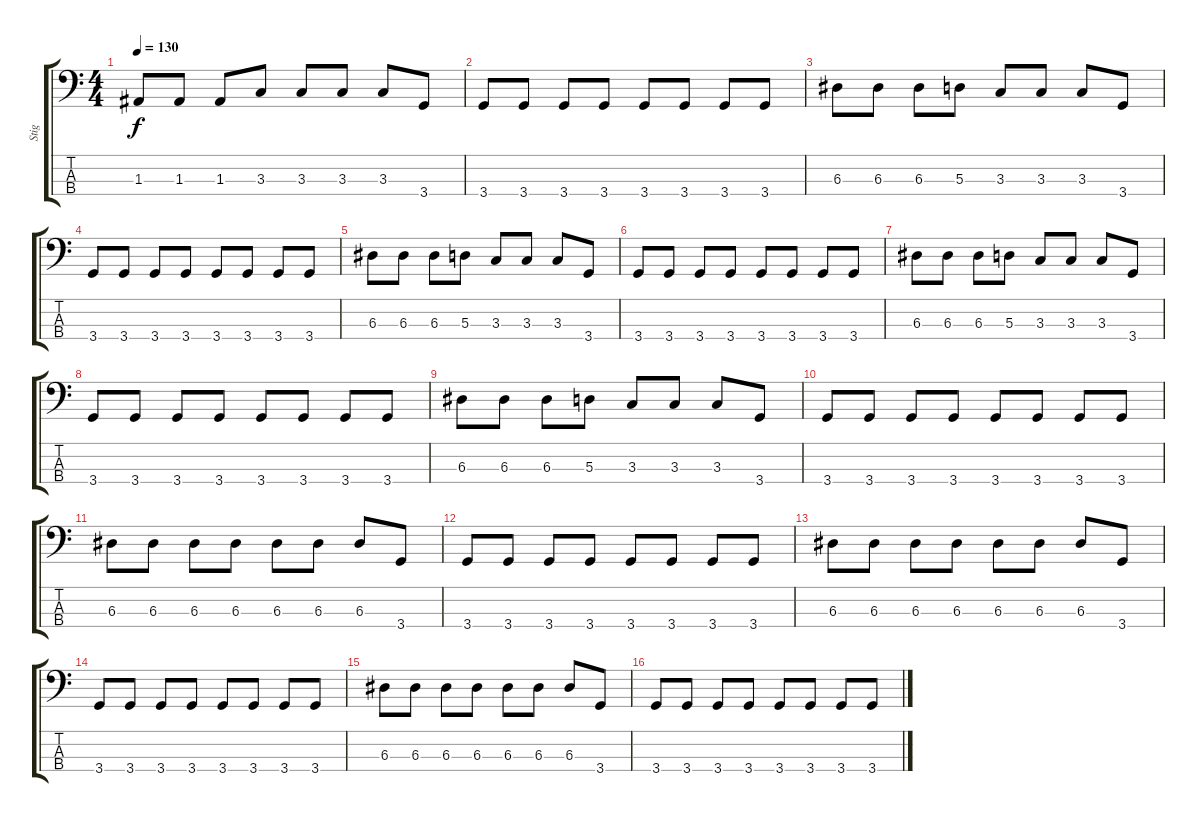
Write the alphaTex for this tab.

\track ("Stig" "Stig") {instrument electricbassfinger}
\staff {score tabs}
\tuning (G2 D2 A1 E1) {hide}
\ts (4 4)
\tempo 130
\clef f4
\ks c
1.3.8{dy f} 1.3.8 1.3.8 3.3.8 3.3.8 3.3.8 3.3.8 3.4.8 |
3.4.8 3.4.8 3.4.8 3.4.8 3.4.8 3.4.8 3.4.8 3.4.8 |
6.3.8 6.3.8 6.3.8 5.3.8 3.3.8 3.3.8 3.3.8 3.4.8 |
3.4.8 3.4.8 3.4.8 3.4.8 3.4.8 3.4.8 3.4.8 3.4.8 |
6.3.8 6.3.8 6.3.8 5.3.8 3.3.8 3.3.8 3.3.8 3.4.8 |
3.4.8 3.4.8 3.4.8 3.4.8 3.4.8 3.4.8 3.4.8 3.4.8 |
6.3.8 6.3.8 6.3.8 5.3.8 3.3.8 3.3.8 3.3.8 3.4.8 |
3.4.8 3.4.8 3.4.8 3.4.8 3.4.8 3.4.8 3.4.8 3.4.8 |
6.3.8 6.3.8 6.3.8 5.3.8 3.3.8 3.3.8 3.3.8 3.4.8 |
3.4.8 3.4.8 3.4.8 3.4.8 3.4.8 3.4.8 3.4.8 3.4.8 |
6.3.8 6.3.8 6.3.8 6.3.8 6.3.8 6.3.8 6.3.8 3.4.8 |
3.4.8 3.4.8 3.4.8 3.4.8 3.4.8 3.4.8 3.4.8 3.4.8 |
6.3.8 6.3.8 6.3.8 6.3.8 6.3.8 6.3.8 6.3.8 3.4.8 |
3.4.8 3.4.8 3.4.8 3.4.8 3.4.8 3.4.8 3.4.8 3.4.8 |
6.3.8 6.3.8 6.3.8 6.3.8 6.3.8 6.3.8 6.3.8 3.4.8 |
3.4.8 3.4.8 3.4.8 3.4.8 3.4.8 3.4.8 3.4.8 3.4.8
